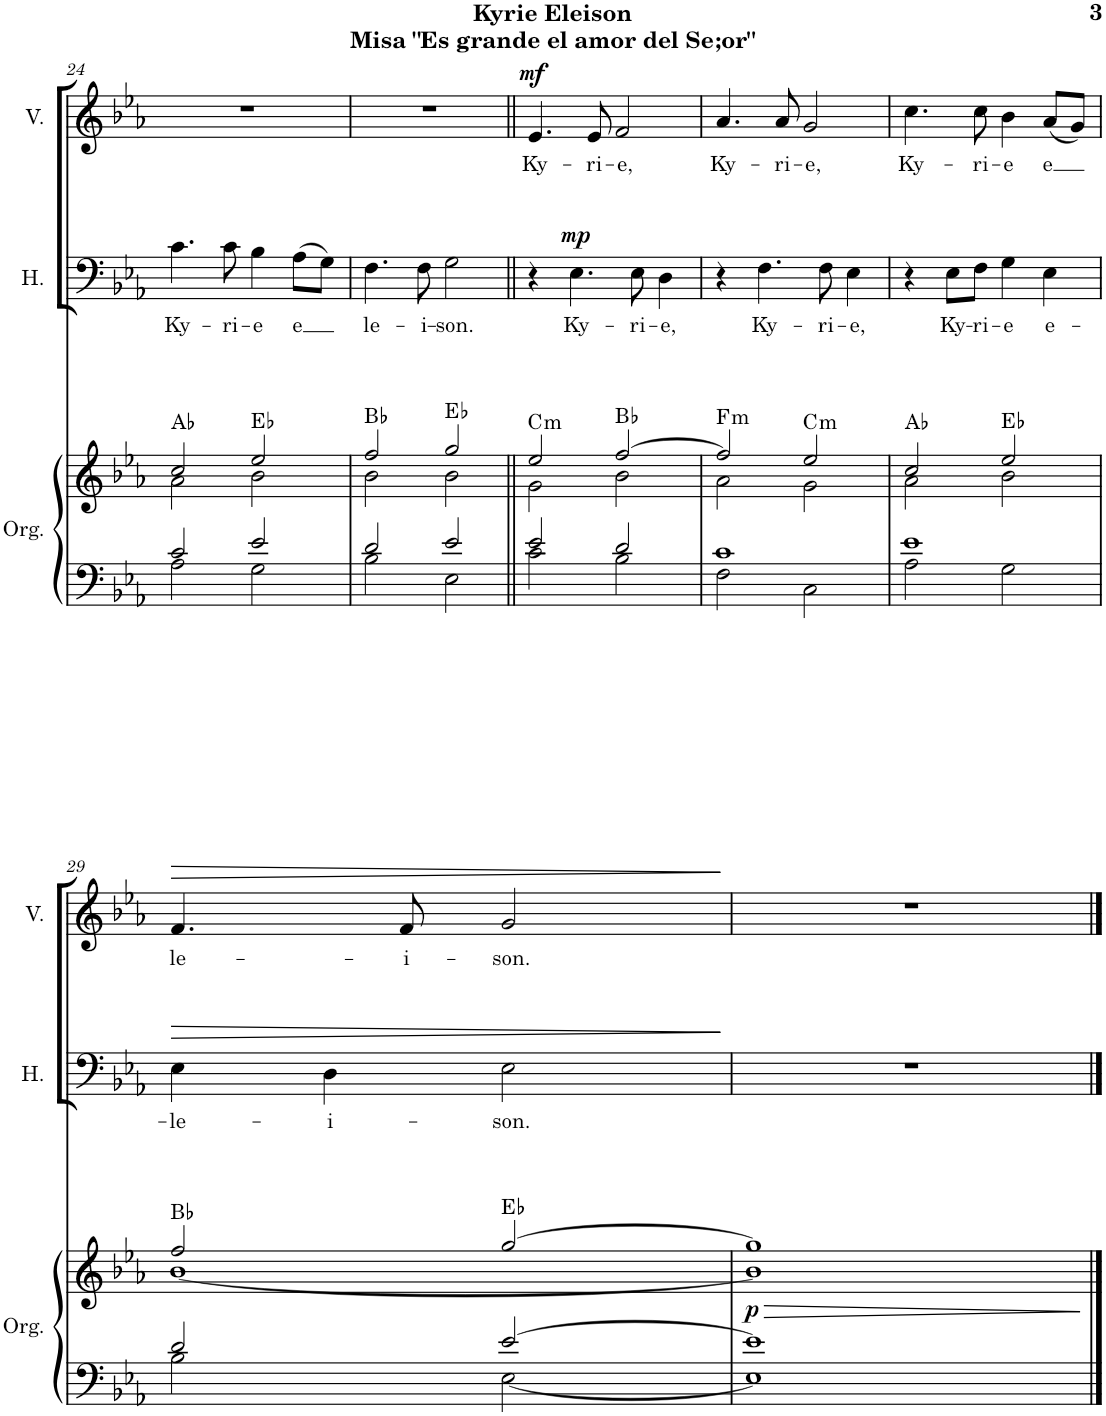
**kern	**kern	**dynam	**harte	**kern	**text	**dynam	**kern	**text	**dynam	**harte
*part3	*part3	*part3	*part3	*part2	*part2	*part2	*part1	*part1	*part1	*part1
*staff4	*staff3	*staff3/4	*	*staff2	*staff2	*staff2	*staff1	*staff1	*staff1	*
*I"Órgano	*	*	*	*I"Hombres	*	*	*I"Mujeres	*	*	*
*	*	*	*	*I'H.	*	*	*	*	*	*
!!LO:PB:g=z
*clefF4	*clefG2	*	*	*clefF4	*	*	*clefG2	*	*	*
*k[b-e-a-]	*k[b-e-a-]	*	*	*k[b-e-a-]	*	*	*k[b-e-a-]	*	*	*
*M4/4	*M4/4	*	*	*M4/4	*	*	*M4/4	*	*	*
*met(c)	*met(c)	*	*	*met(c)	*	*	*met(c)	*	*	*
=24	=24	=24	=24	=24	=24	=24	=24	=24	=24	=24
*^	*^	*	*	*	*	*	*	*	*	*
!	!	!	!	!	!	!	!LO:LY:b	!	!	!	!	!
*	*	*	*	*	*	*	*	*	*^	*	*	*
2c/	2A-\	2cc/	2a-\	.	Ab:maj	4.c\	Ky-	.	1r	2ryy	.	.	Ab:maj
!	!	!	!	!	!	!	!LO:LY:b	!	!	!	!	!	!
.	.	.	.	.	.	8c\	-ri-	.	.	.	.	.	.
!	!	!	!	!	!	!	!LO:LY:b	!	!	!	!	!	!
2e-/	2G\	2ee-/	2b-\	.	Eb:maj	4B-\	-e	.	.	2ryy	.	.	Eb:maj
!	!	!	!	!	!	!	!LO:LY:b	!	!	!	!	!	!
.	.	.	.	.	.	(8A-\L	e	.	.	.	.	.	.
.	.	.	.	.	.	8G\J)	.	.	.	.	.	.	.
=25	=25	=25	=25	=25	=25	=25	=25	=25	=25	=25	=25	=25	=25
!	!	!	!	!	!	!	!LO:LY:b	!	!	!	!	!	!
2d/	2B-\	2ff/	2b-\	.	Bb:maj	4.F\	le-	.	1r	2ryy	.	.	Bb:maj
!	!	!	!	!	!	!	!LO:LY:b	!	!	!	!	!	!
.	.	.	.	.	.	8F\	-i-	.	.	.	.	.	.
!	!	!	!	!	!	!	!LO:LY:b	!	!	!	!	!	!
2e-/	2E-\	2gg/	2b-\	.	Eb:maj	2G\	-son.	.	.	2ryy	.	.	Eb:maj
=26||	=26||	=26||	=26||	=26||	=26||	=26||	=26||	=26||	=26||	=26||	=26||	=26||	=26||
!	!	!	!	!	!LO:H:kt=m	!	!	!	!	!	!LO:LY:b	!LO:DY:a	!LO:H:kt=m
*	*	*	*	*	*	*	*	*	*v	*v	*	*	*
2e-/	2c\	2ee-/	2g\	.	C:min	4r	.	.	4.e-/	Ky-	mf	C:min
!	!	!	!	!	!	!	!LO:LY:b	!LO:DY:a	!	!	!	!
.	.	.	.	.	.	4.E-\	Ky-	mp	.	.	.	.
!	!	!	!	!	!	!	!	!	!	!LO:LY:b	!	!
.	.	.	.	.	.	.	.	.	8e-/	-ri-	.	.
!	!	!	!	!	!	!	!	!	!	!LO:LY:b	!	!
2d/	2B-\	[2ff/	2b-\	.	Bb:maj	.	.	.	2f/	-e,	.	Bb:maj
!	!	!	!	!	!	!	!LO:LY:b	!	!	!	!	!
.	.	.	.	.	.	8E-\	-ri-	.	.	.	.	.
!	!	!	!	!	!	!	!LO:LY:b	!	!	!	!	!
.	.	.	.	.	.	4D\	-e,	.	.	.	.	.
=27	=27	=27	=27	=27	=27	=27	=27	=27	=27	=27	=27	=27
!	!	!	!	!	!LO:H:kt=m	!	!	!	!	!LO:LY:b	!	!LO:H:kt=m
1c	2F\	2ff/]	2a-\	.	F:min	4r	.	.	4.a-/	Ky-	.	F:min
!	!	!	!	!	!	!	!LO:LY:b	!	!	!	!	!
.	.	.	.	.	.	4.F\	Ky-	.	.	.	.	.
!	!	!	!	!	!	!	!	!	!	!LO:LY:b	!	!
.	.	.	.	.	.	.	.	.	8a-/	-ri-	.	.
!	!	!	!	!	!LO:H:kt=m	!	!	!	!	!LO:LY:b	!	!LO:H:kt=m
.	2C\	2ee-/	2g\	.	C:min	.	.	.	2g/	-e,	.	C:min
!	!	!	!	!	!	!	!LO:LY:b	!	!	!	!	!
.	.	.	.	.	.	8F\	-ri-	.	.	.	.	.
!	!	!	!	!	!	!	!LO:LY:b	!	!	!	!	!
.	.	.	.	.	.	4E-\	-e,	.	.	.	.	.
=28	=28	=28	=28	=28	=28	=28	=28	=28	=28	=28	=28	=28
!	!	!	!	!	!	!	!	!	!	!LO:LY:b	!	!
1e-	2A-\	2cc/	2a-\	.	Ab:maj	4r	.	.	4.cc\	Ky-	.	Ab:maj
!	!	!	!	!	!	!	!LO:LY:b	!	!	!	!	!
.	.	.	.	.	.	8E-\L	Ky-	.	.	.	.	.
!	!	!	!	!	!	!	!LO:LY:b	!	!	!LO:LY:b	!	!
.	.	.	.	.	.	8F\J	-ri-	.	8cc\	-ri-	.	.
!	!	!	!	!	!	!	!LO:LY:b	!	!	!LO:LY:b	!	!
.	2G\	2ee-/	2b-\	.	Eb:maj	4G\	-e	.	4b-\	-e	.	Eb:maj
!	!	!	!	!	!	!	!LO:LY:b	!	!	!LO:LY:b	!	!
.	.	.	.	.	.	4E-\	e-	.	(8a-/L	e	.	.
.	.	.	.	.	.	.	.	.	8g/J)	.	.	.
!!LO:LB:g=z
=29	=29	=29	=29	=29	=29	=29	=29	=29	=29	=29	=29	=29
!	!	!	!	!	!	!	!LO:LY:b	!LO:HP:b	!	!LO:LY:b	!LO:HP:b	!
2d/	2B-\	2ff/	[1b-	.	Bb:maj	4E-\	-le-	>	4.f/	le-	>	Bb:maj
!	!	!	!	!	!	!	!LO:LY:b	!	!	!	!	!
.	.	.	.	.	.	4D\	-i-	.	.	.	.	.
!	!	!	!	!	!	!	!	!	!	!LO:LY:b	!	!
.	.	.	.	.	.	.	.	.	8f/	-i-	.	.
!	!	!	!	!	!	!	!LO:LY:b	!	!	!LO:LY:b	!	!
[2e-/	[2E-\	[2gg/	.	.	Eb:maj	2E-\	-son.	.	2g/	-son.	.	Eb:maj
*v	*v	*	*	*	*	*	*	*	*	*	*	*
*	*v	*v	*	*	*	*	*	*	*	*	*
.	.	.	.	.	.	]	.	.	]	.
=30	=30	=30	=30	=30	=30	=30	=30	=30	=30	=30
*^	*	*	*	*	*	*	*	*	*	*
!	!	!	!LO:HP:b	!	!	!	!	!	!	!	!
*	*	*^	*	*	*	*	*	*	*	*	*
!	!	!	!	!LO:DY:n=1:b	!	!	!	!	!	!	!	!
1e-]	1E-]	1gg]	1b-]	> p	.	1r	.	.	1r	.	.	.
*v	*v	*	*	*	*	*	*	*	*	*	*	*
*	*v	*v	*	*	*	*	*	*	*	*	*
.	.	]	.	.	.	.	.	.	.	.
==	==	==	==	==	==	==	==	==	==	==
*-	*-	*-	*-	*-	*-	*-	*-	*-	*-	*-
